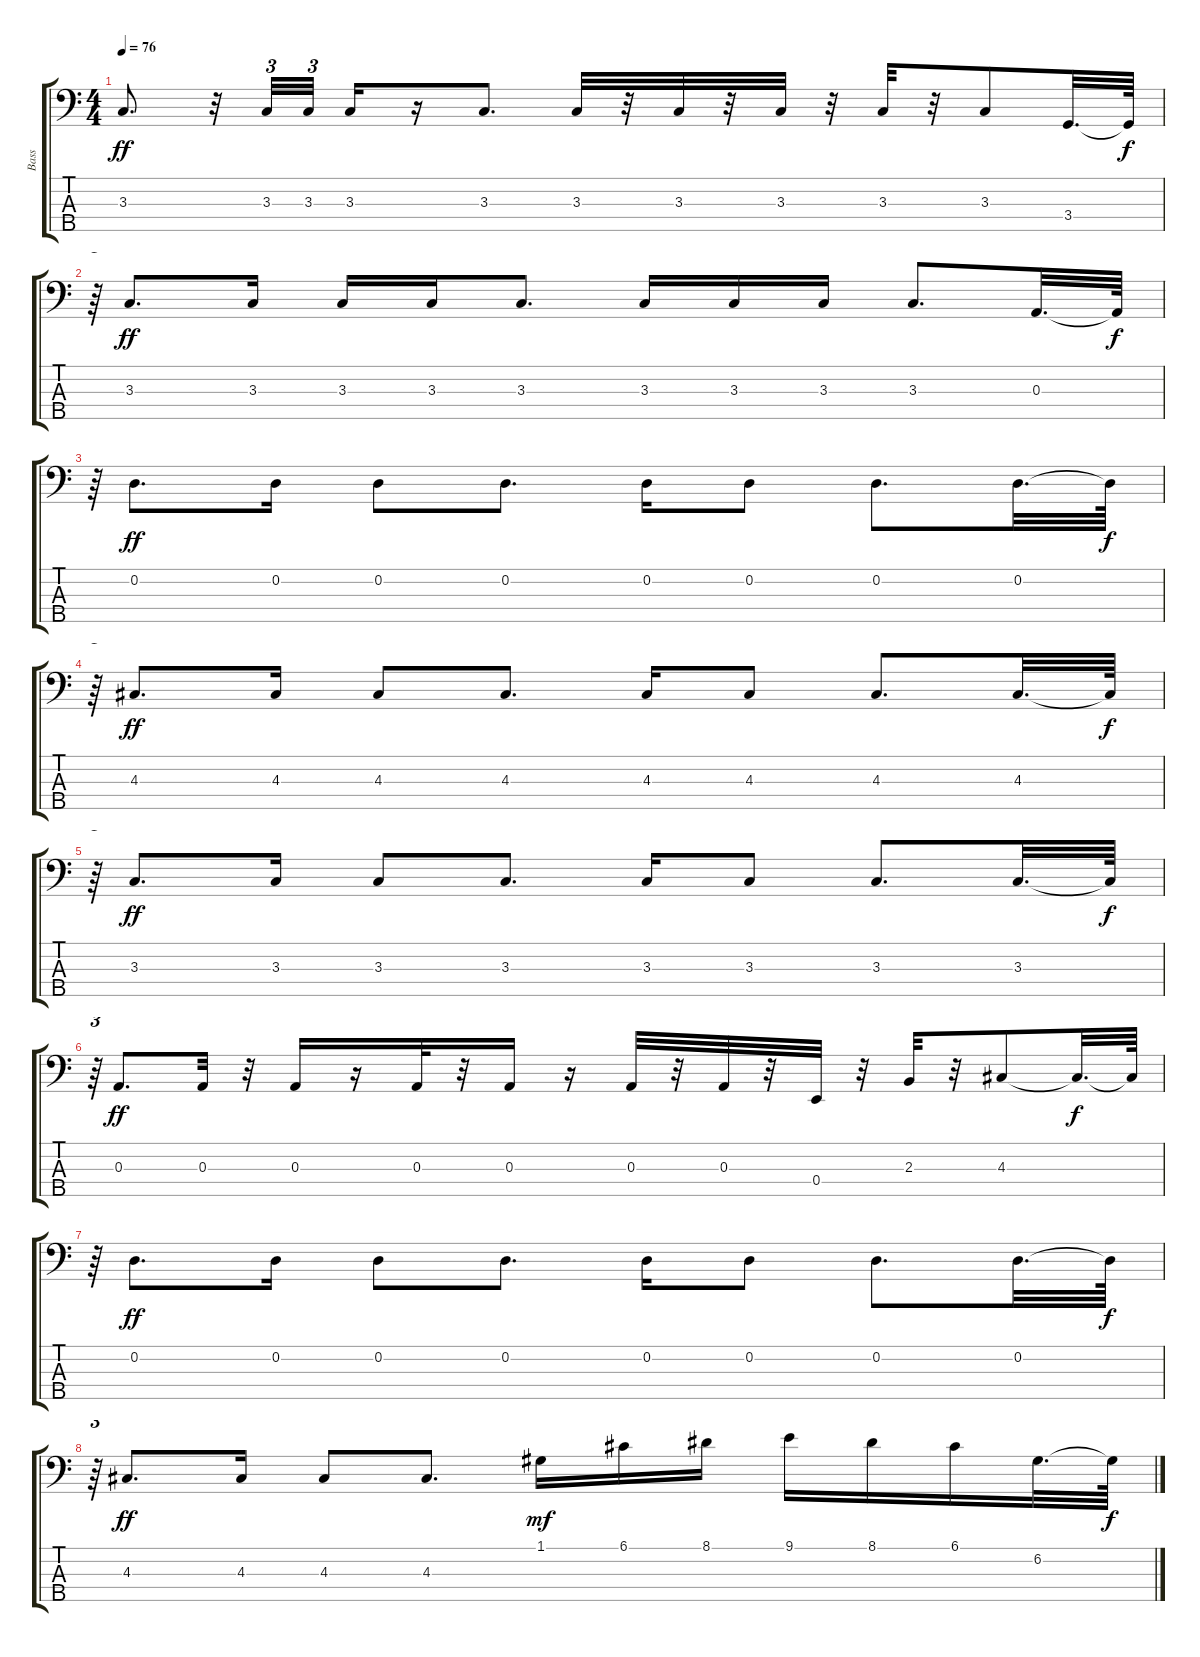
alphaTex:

\track ("Bass" "Bass") {instrument electricbassfinger}
\staff {score tabs}
\tuning (G2 D2 A1 E1 B0) {hide}
\ts (4 4)
\tempo 76
\clef f4
\ks c
3.3.8{d dy ff} r.32 3.3.32{tu (3 2)} 3.3.32{tu (3 2)} 3.3.16 r.16 3.3.8{d} 3.3.32 r.32 3.3.32 r.32 3.3.32 r.32 3.3.32 r.32 3.3.8 3.4.32{d} 3.4{t}.64{dy f} |
r.64{tu (3 2)} 3.3.8{d dy ff} 3.3.16 3.3.16 3.3.16 3.3.8{d} 3.3.16 3.3.16 3.3.16 3.3.8{d} 0.3.32{d} 0.3{t}.64{dy f} |
r.64{tu (3 2)} 0.2.8{d dy ff} 0.2.16 0.2.8 0.2.8{d} 0.2.16 0.2.8 0.2.8{d} 0.2.32{d} 0.2{t}.64{dy f} |
r.64{tu (3 2)} 4.3.8{d dy ff} 4.3.16 4.3.8 4.3.8{d} 4.3.16 4.3.8 4.3.8{d} 4.3.32{d} 4.3{t}.64{dy f} |
r.64{tu (3 2)} 3.3.8{d dy ff} 3.3.16 3.3.8 3.3.8{d} 3.3.16 3.3.8 3.3.8{d} 3.3.32{d} 3.3{t}.64{dy f} |
r.64{tu (3 2)} 0.3.8{d dy ff} 0.3.32 r.32 0.3.16 r.16 0.3.32 r.32 0.3.16 r.16 0.3.32 r.32 0.3.32 r.32 0.4.32 r.32 2.3.32 r.32 4.3.8 4.3{t}.32{d dy f} 4.3{t}.64 |
r.64{tu (3 2)} 0.2.8{d dy ff} 0.2.16 0.2.8 0.2.8{d} 0.2.16 0.2.8 0.2.8{d} 0.2.32{d} 0.2{t}.64{dy f} |
r.64{tu (3 2)} 4.3.8{d dy ff} 4.3.16 4.3.8 4.3.8{d} 1.1.16{dy mf} 6.1.16 8.1.16 9.1.16 8.1.16 6.1.16 6.2.32{d} 6.2{t}.64{dy f}
